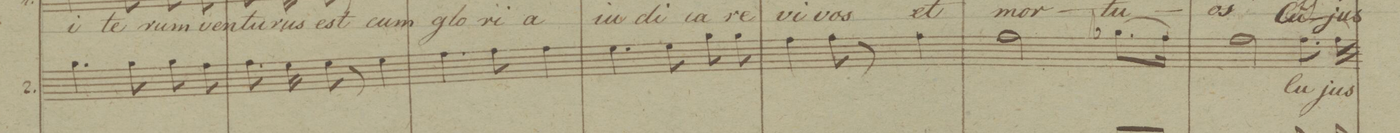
**kern	**text	**text	**dynam
*I"2.	*	*	*
*clefC3	*	*	*
*k[b-]	*	*	*
*M3/4	*	*	*
4.a\	.	i-	.
8a\	.	-te-	.
8a\	.	-rum	.
8g\	.	ven-	.
=91	=91	=91	=91
8.g\	.	-tu-	.
16f\	.	-rus	.
8f\	.	est	.
8r	.	.	.
4f\	.	cum	.
=92	=92	=92	=92
4.g\	.	glo-	.
8g\	.	-ri-	.
4g\	.	-a	.
=93	=93	=93	=93
4.f\	.	iu-	.
8f\	.	-di-	.
8a\	.	-ca-	.
8a\	.	-re	.
=94	=94	=94	=94
4g\	.	vi-	.
8g\	.	-vos	.
8r	.	.	.
4g\	.	et	.
=95	=95	=95	=95
*2\right	*	*	*
2g\	.	mor-	.
(8.a-X\L	.	-tu-	.
16g\Jk)	.	.	.
=96	=96	=96	=96
2g\	.	-os	.
8.g\	Cu-	Cu-	.
16g\	-jus	-jus	.
=97	=97	=97	=97
*-	*-	*-	*-
